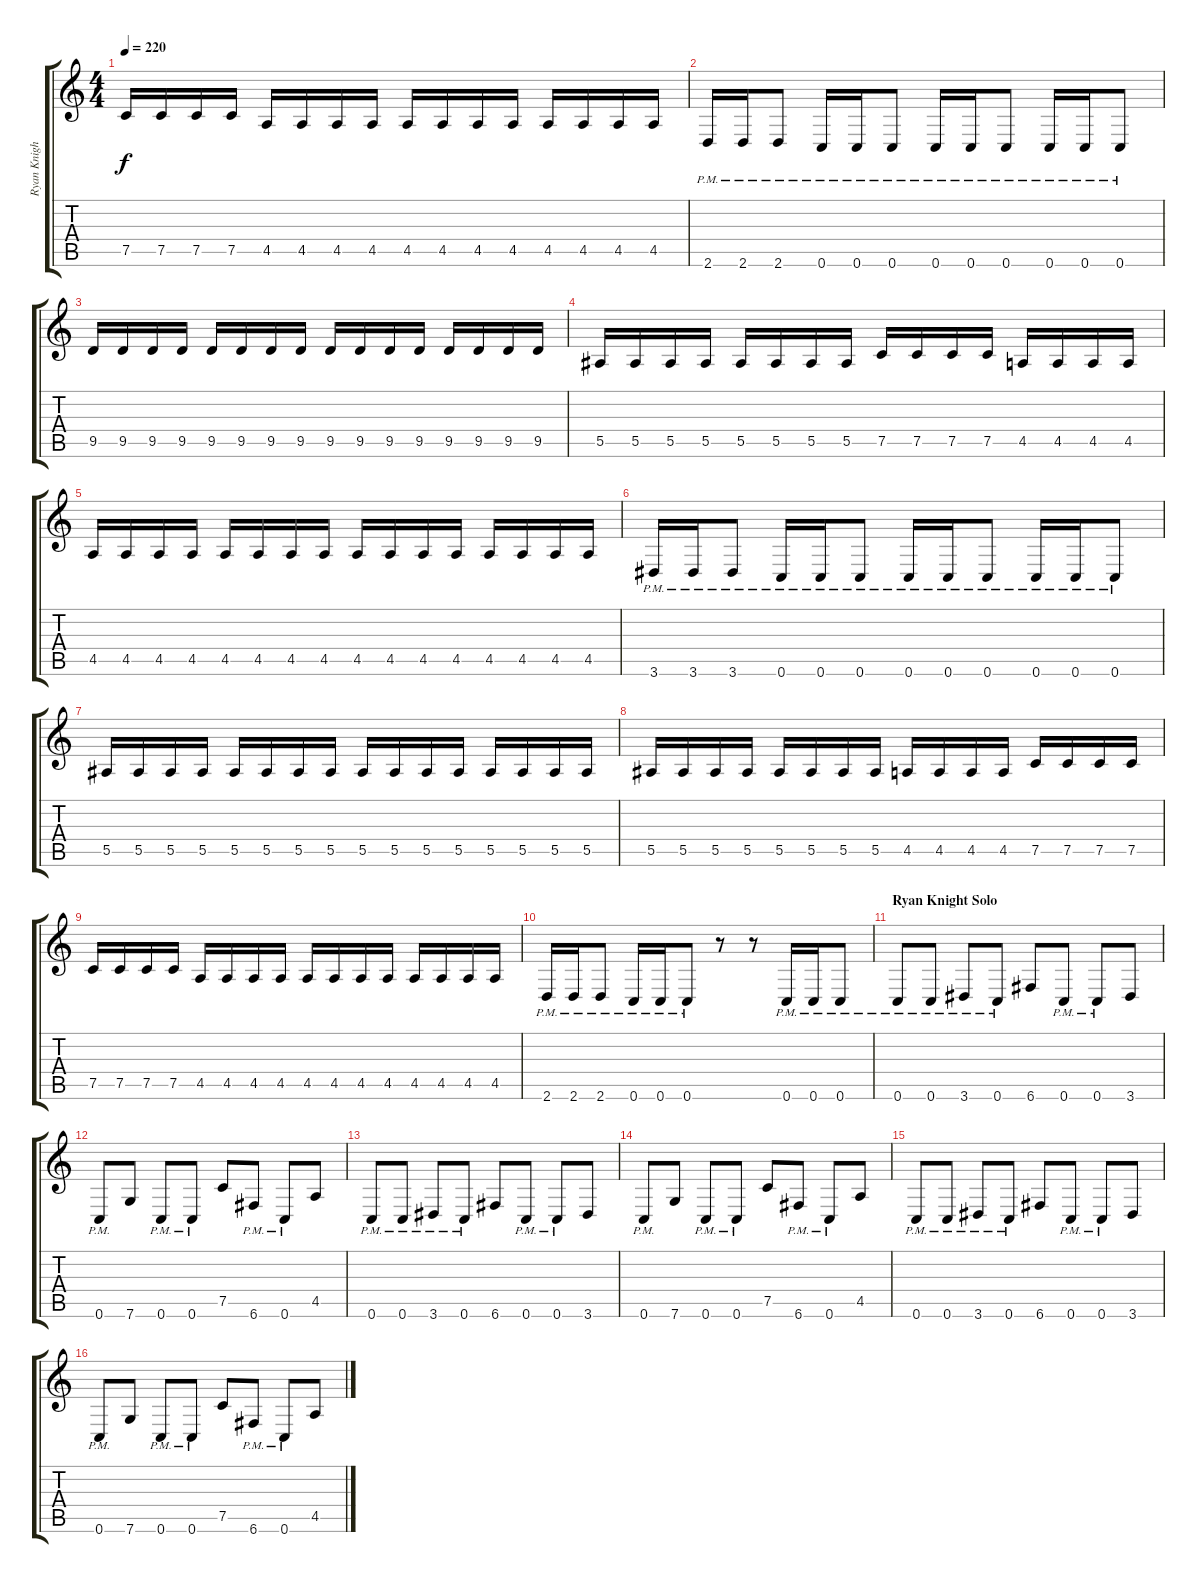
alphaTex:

\track ("Ryan Knight (Left)" "Ryan Knigh") {instrument distortionguitar}
\staff {score tabs}
\tuning (C4 G3 Eb3 Bb2 F2 C2) {hide}
\ts (4 4)
\tempo 220
\clef g2
\ks c
7.5.16{dy f} 7.5.16 7.5.16 7.5.16 4.5.16 4.5.16 4.5.16 4.5.16 4.5.16 4.5.16 4.5.16 4.5.16 4.5.16 4.5.16 4.5.16 4.5.16 |
2.6{pm}.16 2.6{pm}.16 2.6{pm}.8 0.6{pm}.16 0.6{pm}.16 0.6{pm}.8 0.6{pm}.16 0.6{pm}.16 0.6{pm}.8 0.6{pm}.16 0.6{pm}.16 0.6{pm}.8 |
9.5.16 9.5.16 9.5.16 9.5.16 9.5.16 9.5.16 9.5.16 9.5.16 9.5.16 9.5.16 9.5.16 9.5.16 9.5.16 9.5.16 9.5.16 9.5.16 |
5.5.16 5.5.16 5.5.16 5.5.16 5.5.16 5.5.16 5.5.16 5.5.16 7.5.16 7.5.16 7.5.16 7.5.16 4.5.16 4.5.16 4.5.16 4.5.16 |
4.5.16 4.5.16 4.5.16 4.5.16 4.5.16 4.5.16 4.5.16 4.5.16 4.5.16 4.5.16 4.5.16 4.5.16 4.5.16 4.5.16 4.5.16 4.5.16 |
3.6{pm}.16 3.6{pm}.16 3.6{pm}.8 0.6{pm}.16 0.6{pm}.16 0.6{pm}.8 0.6{pm}.16 0.6{pm}.16 0.6{pm}.8 0.6{pm}.16 0.6{pm}.16 0.6{pm}.8 |
5.5.16 5.5.16 5.5.16 5.5.16 5.5.16 5.5.16 5.5.16 5.5.16 5.5.16 5.5.16 5.5.16 5.5.16 5.5.16 5.5.16 5.5.16 5.5.16 |
5.5.16 5.5.16 5.5.16 5.5.16 5.5.16 5.5.16 5.5.16 5.5.16 4.5.16 4.5.16 4.5.16 4.5.16 7.5.16 7.5.16 7.5.16 7.5.16 |
7.5.16 7.5.16 7.5.16 7.5.16 4.5.16 4.5.16 4.5.16 4.5.16 4.5.16 4.5.16 4.5.16 4.5.16 4.5.16 4.5.16 4.5.16 4.5.16 |
2.6{pm}.16 2.6{pm}.16 2.6{pm}.8 0.6{pm}.16 0.6{pm}.16 0.6{pm}.8 r.8 r.8 0.6{pm}.16 0.6{pm}.16 0.6{pm}.8 |
\section ("" "Ryan Knight Solo")
0.6{pm}.8 0.6{pm}.8 3.6{pm}.8 0.6{pm}.8 6.6.8 0.6{pm}.8 0.6{pm}.8 3.6.8 |
0.6{pm}.8 7.6.8 0.6{pm}.8 0.6{pm}.8 7.5.8 6.6{pm}.8 0.6{pm}.8 4.5.8 |
0.6{pm}.8 0.6{pm}.8 3.6{pm}.8 0.6{pm}.8 6.6.8 0.6{pm}.8 0.6{pm}.8 3.6.8 |
0.6{pm}.8 7.6.8 0.6{pm}.8 0.6{pm}.8 7.5.8 6.6{pm}.8 0.6{pm}.8 4.5.8 |
0.6{pm}.8 0.6{pm}.8 3.6{pm}.8 0.6{pm}.8 6.6.8 0.6{pm}.8 0.6{pm}.8 3.6.8 |
0.6{pm}.8 7.6.8 0.6{pm}.8 0.6{pm}.8 7.5.8 6.6{pm}.8 0.6{pm}.8 4.5.8
